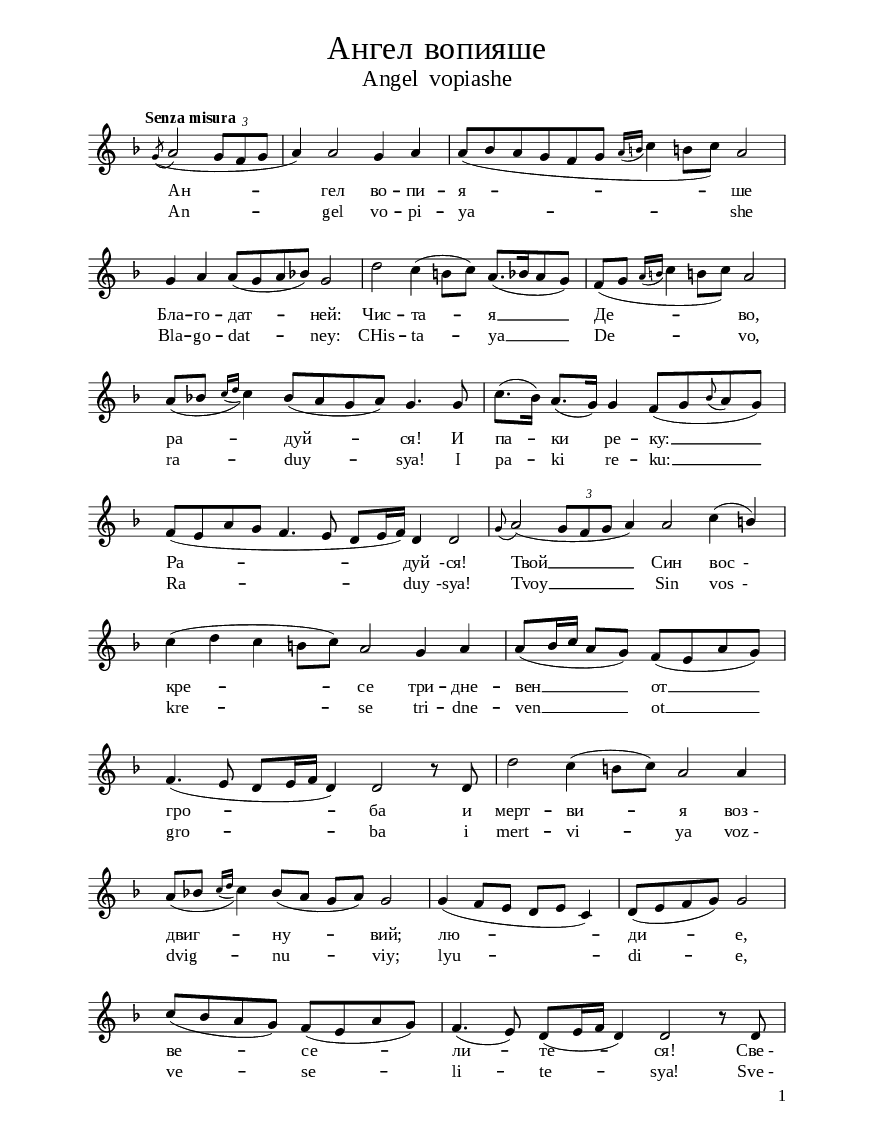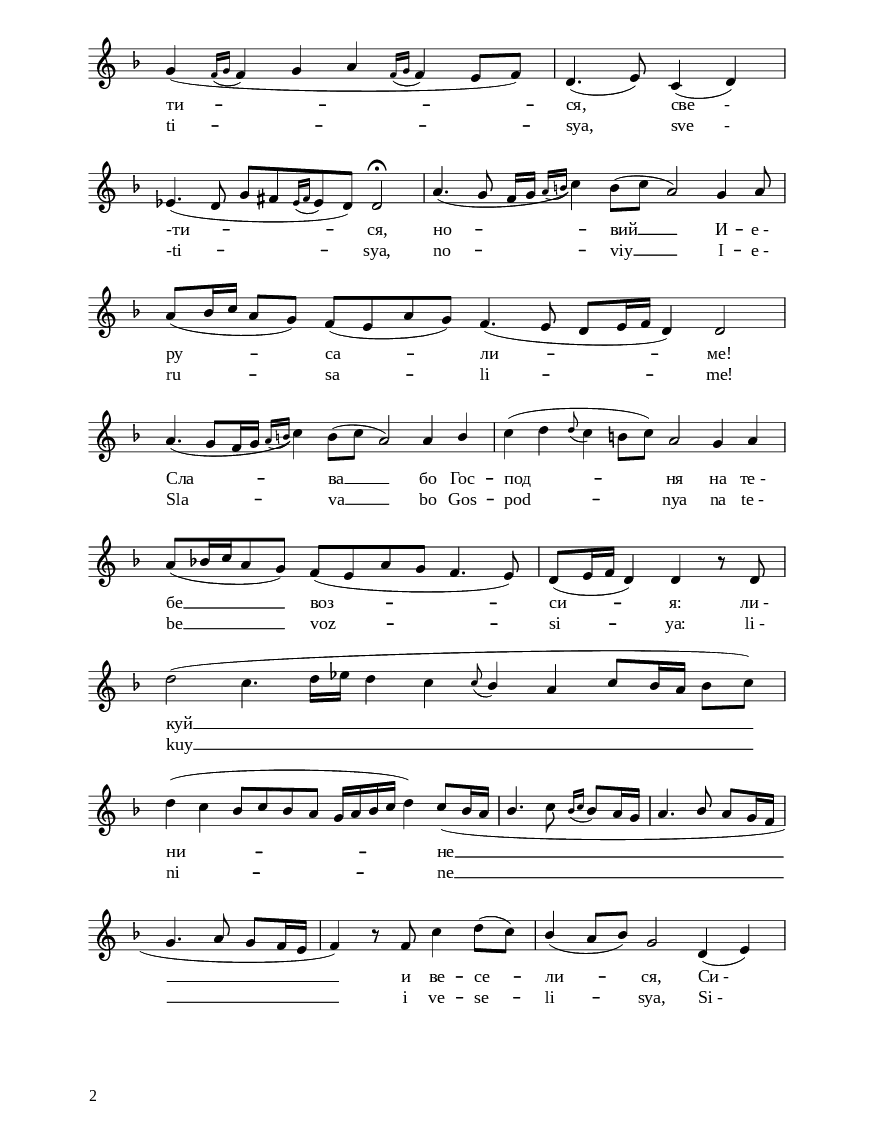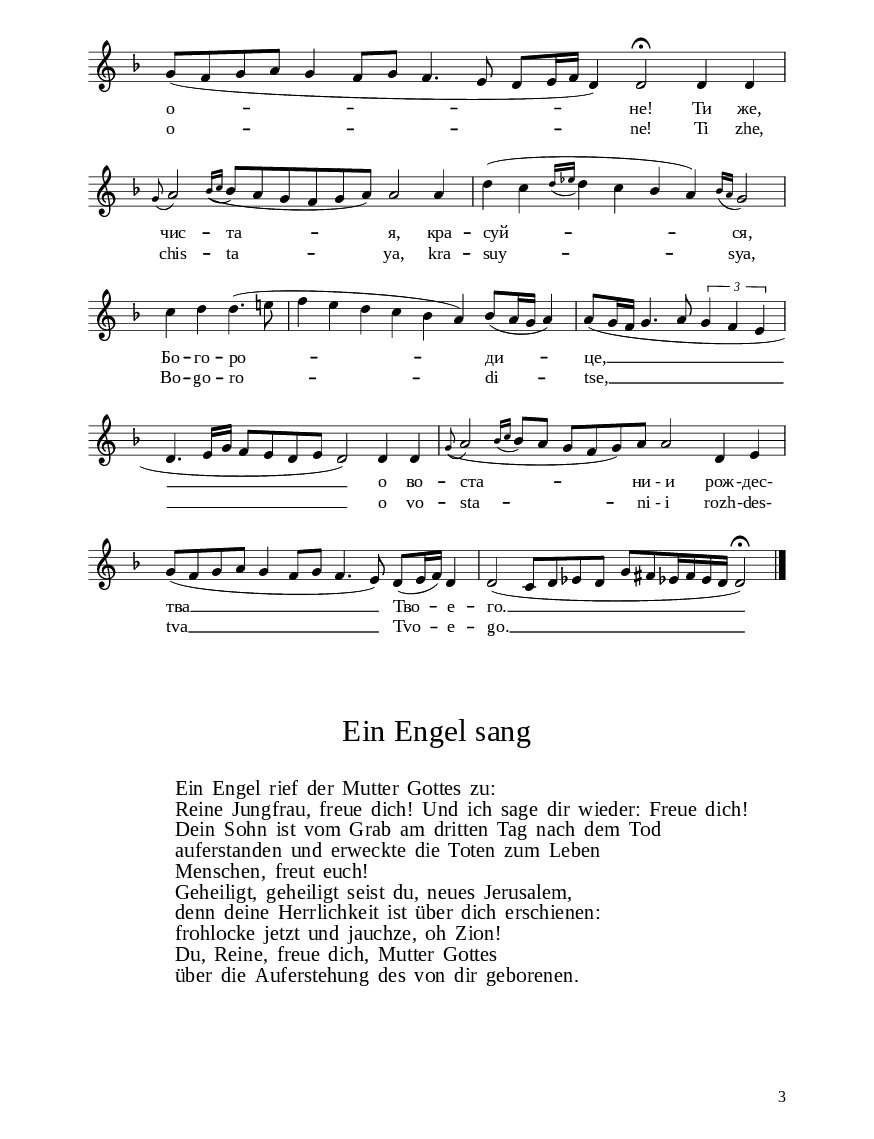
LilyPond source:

\version "2.22.0"

\paper {
  #(set-paper-size "a5")
}

\bookpart {
\paper {
  print-all-headers = ##t
  print-page-number = ##t
  print-first-page-number = ##t

  % put page numbers on the bottom
  oddHeaderMarkup = \markup ""
  evenHeaderMarkup = \markup ""
  oddFooterMarkup = \markup
    \fill-line {
      ""
      \on-the-fly #print-page-number-check-first \fromproperty #'page:page-number-string
    }
  evenFooterMarkup = \markup
    \fill-line {
      \on-the-fly #print-page-number-check-first \fromproperty #'page:page-number-string
      ""
    }

  left-margin = 1.5\cm
  right-margin = 1.5\cm
  top-margin = 1.6\cm
  bottom-margin = 1.2\cm
  ragged-bottom = ##t % do not spread the staves to fill the whole vertical space

  % change lyrics and titles font (affects notes also)
  fonts =
    #(make-pango-font-tree
     "Times New Roman"
     "DejaVu Sans"
     "DejaVu Sans Mono"
     (/ (* staff-height pt) 3.6))

  % change distance between staves
  system-system-spacing =
    #'((basic-distance . 12)
       (minimum-distance . 6)
       (padding . 1)
       (stretchability . 12))
}

\header {
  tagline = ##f
}

\score{
  \layout { 
    indent = 0.0\cm % remove first line indentation
    ragged-last = ##t % do not spread last line to fill the whole space
    \context {
      \Score
      \omit BarNumber %remove bar numbers
    } % context

    \context { % change staff size
      \Staff
      fontSize = #+0 % affects notes size only
      \override StaffSymbol #'staff-space = #(magstep -3)
      \override StaffSymbol #'thickness = #0.5
      \override BarLine #'hair-thickness = #1
      %\override StaffSymbol #'ledger-line-thickness = #'(0 . 0)
    }

    \context { % adjust space between staff and lyrics and between the two lyric lines
      \Lyrics
      \override VerticalAxisGroup.nonstaff-relatedstaff-spacing = #'((basic-distance . 4.5))
      \override VerticalAxisGroup.nonstaff-nonstaff-spacing = #'((minimum-distance . 2))
    }
  } % layout

   \new Voice \relative c' {
    \clef treble
    \key f \major
    \tempo "Senza misura"
    \autoBeamOff
    \omit Score.TimeSignature
    \cadenzaOn % allows custom bar lines

    \acciaccatura g'8 (a2 \tuplet 3/2 { g8 [f g] } \bar "|"
    a4) a2 g4 a4 \bar "|"
    \slurDown a8( [bes a g f g] \acciaccatura { a16 [b] } c4 b!8 [c]) a2 \bar "|" \break
    
    \slurNeutral g4 a a8 ([g a bes]) g2 \bar "|" 
    d'2 c4 (b8 [c]) a8. ([bes16 a8 g]) \bar "|"
    \slurDown f8([ g] \acciaccatura { a16 [b] } c4 b!8[ c]) a2 \bar "|"  \break
    
    a8( [bes] \acciaccatura { c16 [d] } c4) bes8( [a g a]) g4. g8 \bar "|"
    \slurNeutral c8.( [bes16]) a8.( [g16]) g4 f8( [g \appoggiatura bes a g]) \bar "|"  \break
    
    f8( [e a g] f4. e8 d [e16 f]) d4 d2 \bar "|"
    \appoggiatura g8  a2( \tuplet 3/2 { g8 [f g] } a4) a2 c4( \stemUp b) \bar "|"  \break
    
    \stemNeutral c4( d  c b!8 [c]) a2 g4 a \bar "|"
    \stemUp a8( [b16 c] a8 [g]) f( [e a g]) \bar "|"  \break
    
    f4.( e8 d[ e16 f] d4) d2 r8 d \bar "|"
    \stemNeutral d'2 c4( b!8[ c]) a2 a4 \bar "|"  \break
    
    \slurDown a8([bes] \acciaccatura { c16 [d] } c4) bes8( [a] g [a]) g2 \bar "|"
    g4( f8 [e] d [e] c4) \bar "|"
    d8([ e f g]) g2 \bar "|"  \break
    
    c8([ bes a g]) f([ e a g]) \bar "|"
    f4.( e8) d([ e16 f] d4) d2 r8 d \bar "|"  \break
    \pageBreak
    
    g4( \acciaccatura { f16 [g] } f4 g a \acciaccatura { f16 [g] } f4 e8[  f]) \bar "|"
    d4.( e8) c4( d) \bar "|"  \break
    
    ees4.( d8 g8[ fis \acciaccatura { ees16 [fis] }  ees8 d]) d2\fermata \bar "|"
    a'4.( g8 fis16[ g] \acciaccatura { a16 [b] } c4) \slurNeutral b8([ c] a2) g4 a8 \bar "|"  \break
    
    \stemUp a8([ b16 c] a8  [g]) fis8([ ees a g]) fis4.( ees8 d[ ees16 fis] d4) d2 \bar "|"  \break
    
    \stemNeutral \slurDown a'4.( g8[ fis16 g] \acciaccatura { a16 [b!] } c4) \slurNeutral b8([ c]  a2)  a4 \stemUp b \bar "|"
    \stemNeutral c4( d \appoggiatura d8 c4 b!8[ c]) a2 g4 a \bar "|"  \break
    
    a8([ bes16 c a8 g]) fis([ ees a g] fis4. ees8) \bar "|"
    d8([ ees16 fis] d4) d r8 d \bar "|"  \break
    
    d'2( c4. d16[ ees] d4 c \appoggiatura c8 \stemUp bes4 a c8[ bes16 a]  \stemNeutral bes8[ c]) \bar "|"  \break
    
    d4( c \stemUp bes8[ c bes a] g16[ a bes c] \stemNeutral d4) \stemUp \slurDown c8([ bes16 a] \bar "|" \noBreak
    bes4. \stemNeutral c8 \acciaccatura { bes16 [c] } \stemUp bes8[ a16 g]  \bar "|" \noBreak 
    a4. bes8 a[ g16 fis] \bar "|" \break
    
    g4. a8 g8[ fis16 ees] \bar "|"
    fis4) r8 fis \stemNeutral \slurNeutral c'4 d8([ c])  \bar "|"
    \stemUp bes4( a8[ bes]) g2 d4( ees)  \bar "|" \break
    \pageBreak
    
    g8([ fis g a] g4 fis8[ g] fis4. ees8 d8[ ees16 fis] d4) d2\fermata d4 d  \bar "|" \break
    
    \appoggiatura g8 a2 \acciaccatura { bes16([ c] } bes8[ a g fis g a]) a2 a4 \bar "|"
    \stemNeutral d4( c \acciaccatura { d16[ ees!]} d4 c \stemUp bes a) \acciaccatura { bes16[ a] } g2 \bar "|" \break

    \stemNeutral c4 d d4.( e8 \bar "|" \noBreak
    f4 e d c bes a) bes8([ a16 g] a4) \bar "|" \noBreak
    a8([ g16 fis] g4. a8 \tuplet 3/2 { g4 fis ees } \bar "|" \break
    
    d4. ees16[ g] fis8[ ees d ees] d2) d4 d \bar "|" \noBreak
    \appoggiatura g8( a2 \acciaccatura { bes16[ c] } bes8[ a] g8[ fis g) a] a2 d,4 ees \bar "|" \break
    
    g8([ fis g a] g4 fis8[ g] fis4. ees8) d([ ees16 fis)] d4 \bar "|" \noBreak
    d2( c8[  d ees! d] g8[ fis! ees!16 fis  ees d] d2)\fermata \bar "|."
    
    %\pageBreak
  }
  
\addlyrics {
    Ан -- гел во -- пи -- я -- -- -- ше
    Бла -- го -- дат -- ней: Чис -- та -- я __ Де -- во,
    ра -- дуй -- ся! И па -- ки ре -- ку: __
    Ра -- -- дуй -ся! Твой __ Син "вос  -"
    кре -- -- се три -- дне -- вен __  от __
    гро -- ба и мерт -- ви -- я "воз -"
    двиг -- ну -- вий; лю -- -- ди -- е,
    ве -- се -- ли -- те -- ся! "Све -"
    ти -- -- -- -- -- -- ся, "све       -"
    "-ти" --  -- ся, но -- -- вий __ И -- "е -" 
    ру -- -- са -- ли -- -- -- ме!
    Сла -- ва __ бо Гос -- под -- ня на "те -"
    бе __ воз -- -- си -- я: "ли -"
    куй __ ни -- -- не __ 
    и ве -- се -- ли -- ся, "Си -"
    о -- -- -- -- -- -- не! Ти же,
    чис -- та -- я, кра -- суй -- -- ся,
    Бо -- го -- ро -- -- -- ди -- це, __
    о во -- ста -- "ни - и      " рож -- "-дес-"
    тва __ Тво -- е -- го. __
  }

  \addlyrics {
    An -- gel vo -- pi -- ya -- -- -- she
    Bla -- go -- dat -- ney: CHis -- ta -- ya __ De -- vo,
    ra -- duy -- sya! I pa -- ki re -- ku: __
    Ra -- -- duy -sya! Tvoy __ Sin "vos  -"
    kre -- -- se tri -- dne -- ven __  ot __
    gro -- ba i mert -- vi -- ya "voz -"
    dvig -- nu -- viy; lyu -- -- di -- e,
    ve -- se -- li -- te -- sya! "Sve -"
    ti -- -- -- -- -- -- sya, "sve       -"
    "-ti" --  -- sya, no -- -- viy __ I -- "e -" 
    ru -- -- sa -- li -- -- -- me!
    Sla -- va __ bo Gos -- pod -- nya na "te -"
    be __ voz -- -- si -- ya: "li -"
    kuy __ ni -- -- ne __ 
    i ve -- se -- li -- sya, "Si -"
    o -- -- -- -- -- -- ne! Ti zhe,
    chis -- ta -- ya, kra -- suy -- -- sya,
    Bo -- go -- ro -- -- -- di -- tse, __
    o vo -- sta -- "ni - i      " rozh -- "-des-"
    tva __ Tvo -- e -- go. __
  }
  
  \header {
    title = \markup \column \normal-text \fontsize #2.5 {
              \center-align
              \line { Ангел вопияше }
              \vspace #-0.6
              \center-align
              \line \fontsize #-3 { Angel vopiashe }
              \vspace #-0.8
              \center-align
              \line \fontsize #-3 { " " }
            }
  }
  
  \midi{}

} % score

%\pageBreak

\markup \fontsize #+2.5 {
    \hspace #1
    \override #'(baseline-skip . 2.4) % affects space between column lines
    \column {
      \line {" "}
      \line {" "}
    }

    \hspace #5
    \override #'(baseline-skip . 2.4)
    \column {
      \line {" "}
      \line {" "}
    } %column
} % markup



% include foreign translation(s) of the song
\version "2.22.0"

\markup \fill-line { \fontsize #6 "Ein Engel sang" }
\markup \null
\markup \null
\markup \fontsize #+2.5 {
    \hspace #7
    \override #'(baseline-skip . 2)
    \column {
     \line { " " }
     
     \line { " "Ein Engel rief der Mutter Gottes zu:}

\line { " "Reine Jungfrau, freue dich! Und ich sage dir wieder: Freue dich!}

\line { " "Dein Sohn ist vom Grab am dritten Tag nach dem Tod}

\line { " "auferstanden und erweckte die Toten zum Leben}

\line { " "Menschen, freut euch!}


\line { " "Geheiligt, geheiligt seist du, neues Jerusalem, }

\line { " "denn deine Herrlichkeit ist über dich erschienen: }

\line { " "frohlocke jetzt und jauchze, oh Zion!}

\line { " "Du, Reine, freue dich, Mutter Gottes}

\line { " "über die Auferstehung des von dir geborenen.}
     
     
           }
       
    }    


} % bookpart
